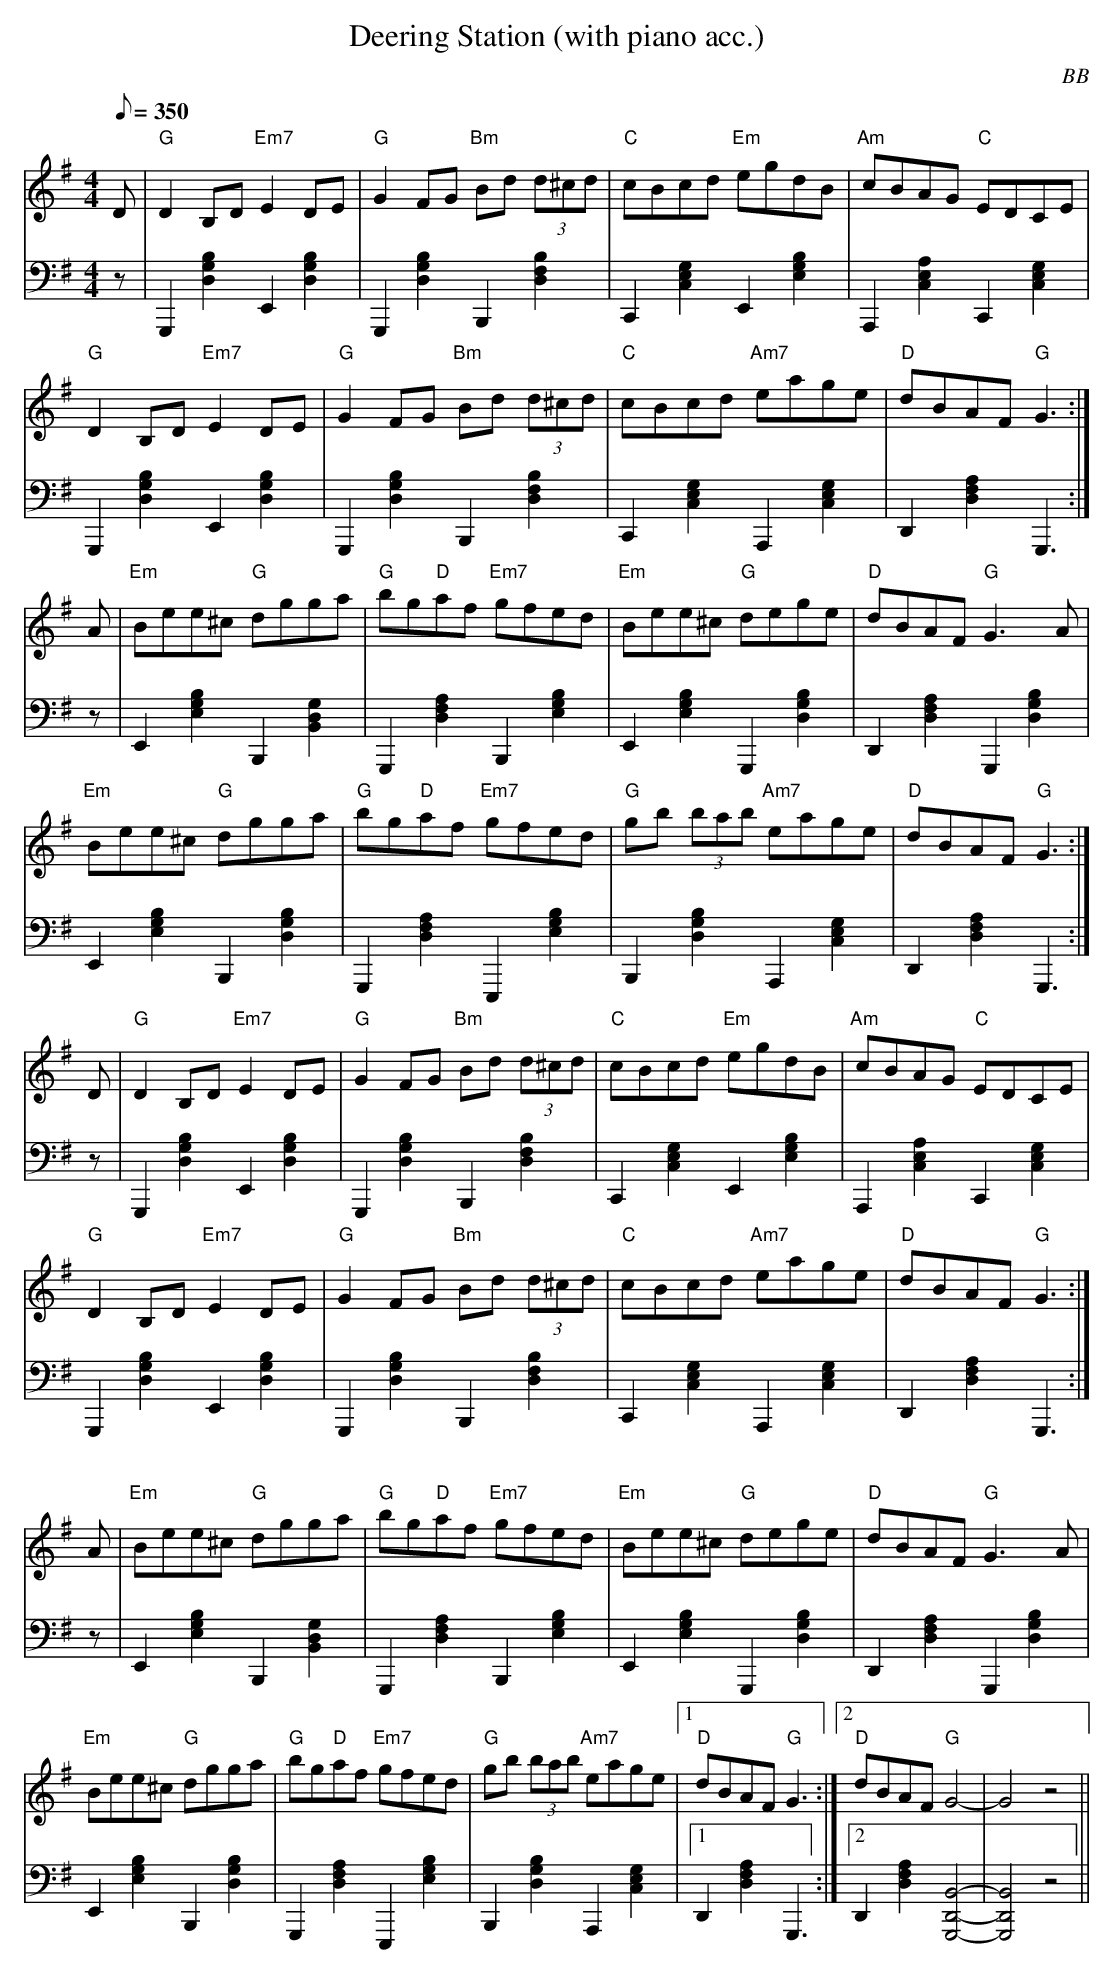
X:1
T: Deering Station (with piano acc.)
C: BB
Q: 1/8=350
M: 4/4
L: 1/8
V: 1 program 1 21 %acc
V: 2 volume=70 clef=bass m=D program 1 00
K: G
[V:1] D |"G"D2 B,D "Em7"E2 DE|"G"G2 FG "Bm"Bd (3d^cd|"C"cBcd "Em"egdB |"Am"cBAG "C"EDCE |
[V:2] z|G,,2[G2D2B2]E,2[B2D2G2]|G,,2[G2D2B2]B,,2[B2D2F2]|C,2[C2G2E2]E,2[B2E2G2]|\
A,,2[A2E2C2]C,2[C2G2E2]|
[V:1] "G"D2 B,D "Em7"E2 DE | "G"G2 FG "Bm"Bd (3d^cd |"C"cBcd "Am7"eage |\
"D"dBAF "G"G3 :|
[V:2] G,,2[G2D2B2]E,2[B2D2G2]|G,,2[G2D2B2]B,,2[B2D2F2]|C,2[C2G2E2]A,,2[E2G2C2]|\
D,2[D2A2F2]G,,3 :|
[V:1] A | "Em"Bee^c "G"dgga | "G"bg"D"af "Em7"gfed | "Em"Bee^c "G"dege |\
"D"dBAF "G"G3 A |
[V:2] z |E,2[B2E2G2]B,,2[G2D2B,2]|G,,2[D2A2F2]B,,2[E2G2B2]|E,2[B2E2G2]G,,2[G2D2B2]|\
D,2[D2A2F2]G,,2[G2D2B2]|
[V:1] "Em"Bee^c "G"dgga | "G"bg"D"af "Em7"gfed | "G"gb (3bab "Am7"eage |"D"dBAF "G"G3 :|
[V:2] E,2[B2E2G2]B,,2[G2D2B2]|G,,2[D2A2F2]E,,2[E2G2B2]|B,,2[G2D2B2]A,,2[E2G2C2]|\
D,2[D2A2F2]G,,3 :|
[V:1] D |"G"D2 B,D "Em7"E2 DE|"G"G2 FG "Bm"Bd (3d^cd|"C"cBcd "Em"egdB |"Am"cBAG "C"EDCE |
[V:2] z|G,,2[G2D2B2]E,2[B2D2G2]|G,,2[G2D2B2]B,,2[B2D2F2]|C,2[C2G2E2]E,2[B2E2G2]|\
A,,2[A2E2C2]C,2[C2G2E2]|
[V:1] "G"D2 B,D "Em7"E2 DE | "G"G2 FG "Bm"Bd (3d^cd |"C"cBcd "Am7"eage |\
"D"dBAF "G"G3 :|
[V:2] G,,2[G2D2B2]E,2[B2D2G2]|G,,2[G2D2B2]B,,2[B2D2F2]|C,2[C2G2E2]A,,2[E2G2C2]|\
D,2[D2A2F2]G,,3 :|
[V:1] A | "Em"Bee^c "G"dgga | "G"bg"D"af "Em7"gfed | "Em"Bee^c "G"dege |\
"D"dBAF "G"G3 A |
[V:2] z |E,2[B2E2G2]B,,2[G2D2B,2]|G,,2[D2A2F2]B,,2[E2G2B2]|E,2[B2E2G2]G,,2[G2D2B2]|\
D,2[D2A2F2]G,,2[G2D2B2]|
[V:1] "Em"Bee^c "G"dgga | "G"bg"D"af "Em7"gfed | "G"gb (3bab "Am7"eage |1\
"D"dBAF "G"G3 :|2 "D"dBAF "G"G4-|G4 z4||
[V:2] E,2[B2E2G2]B,,2[G2D2B2]|G,,2[D2A2F2]E,,2[E2G2B2]|B,,2[G2D2B2]A,,2[E2G2C2]|1\
D,2[D2A2F2]G,,3 :|2 D,2[D2A2F2][G,,4-D,4-B,4-]|[G,,4D,4B,4] z4||
